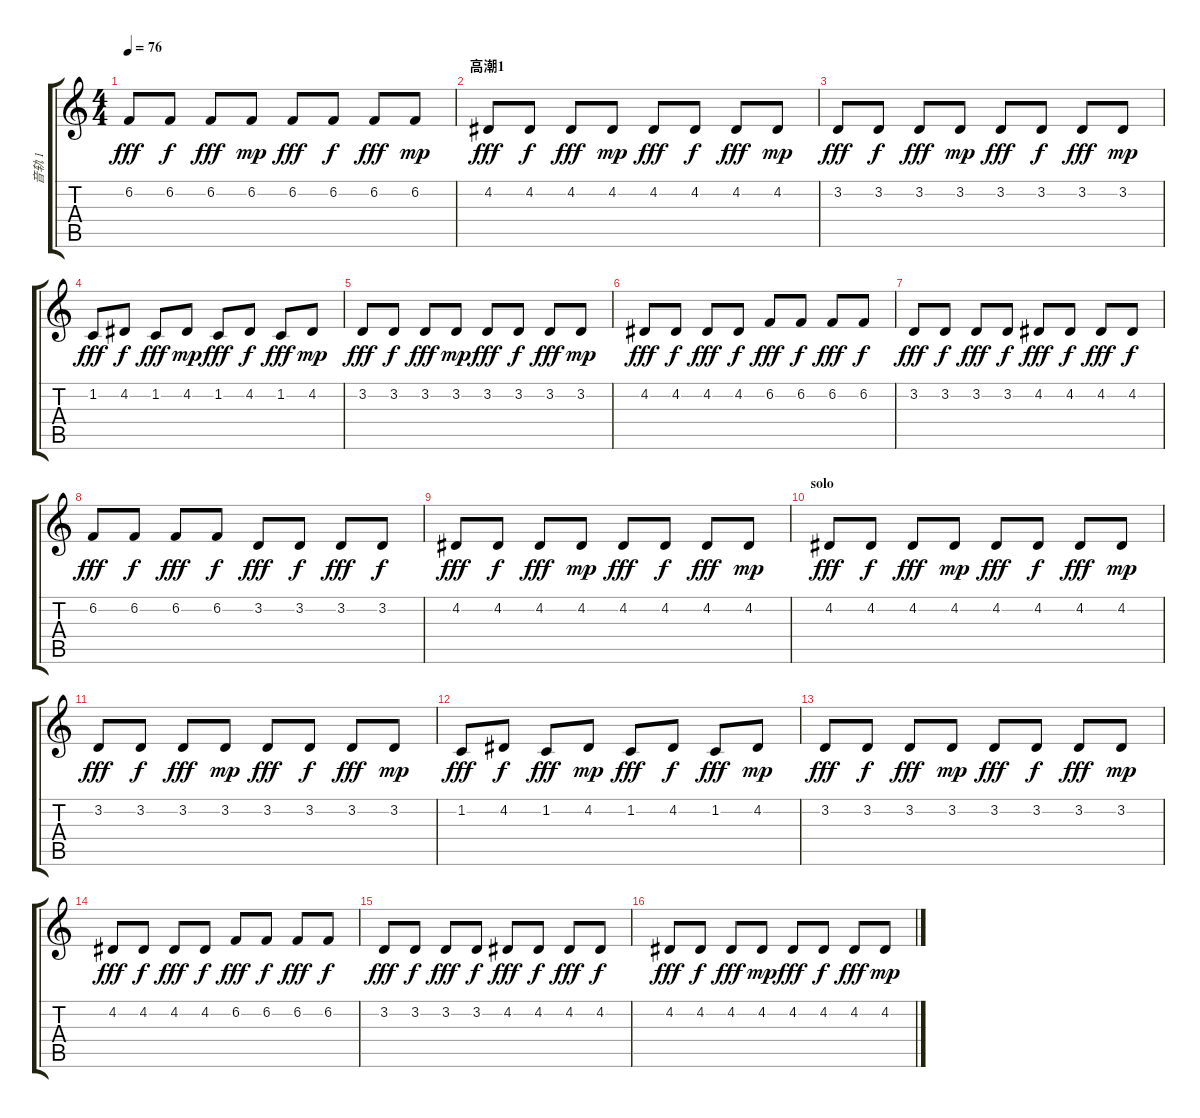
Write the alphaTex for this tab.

\track ("音轨 1" "音轨 1") {instrument acousticgrandpiano}
\staff {score tabs}
\tuning (E4 B3 G3 D3 A2 E2) {hide}
\ts (4 4)
\tempo 76
\clef g2
\ks c
6.2.8{dy fff} 6.2.8{dy f} 6.2.8{dy fff} 6.2.8{dy mp} 6.2.8{dy fff} 6.2.8{dy f} 6.2.8{dy fff} 6.2.8{dy mp} |
\section ("" "高潮1")
4.2.8{dy fff} 4.2.8{dy f} 4.2.8{dy fff} 4.2.8{dy mp} 4.2.8{dy fff} 4.2.8{dy f} 4.2.8{dy fff} 4.2.8{dy mp} |
3.2.8{dy fff} 3.2.8{dy f} 3.2.8{dy fff} 3.2.8{dy mp} 3.2.8{dy fff} 3.2.8{dy f} 3.2.8{dy fff} 3.2.8{dy mp} |
1.2.8{dy fff} 4.2.8{dy f} 1.2.8{dy fff} 4.2.8{dy mp} 1.2.8{dy fff} 4.2.8{dy f} 1.2.8{dy fff} 4.2.8{dy mp} |
3.2.8{dy fff} 3.2.8{dy f} 3.2.8{dy fff} 3.2.8{dy mp} 3.2.8{dy fff} 3.2.8{dy f} 3.2.8{dy fff} 3.2.8{dy mp} |
4.2.8{dy fff} 4.2.8{dy f} 4.2.8{dy fff} 4.2.8{dy f} 6.2.8{dy fff} 6.2.8{dy f} 6.2.8{dy fff} 6.2.8{dy f} |
3.2.8{dy fff} 3.2.8{dy f} 3.2.8{dy fff} 3.2.8{dy f} 4.2.8{dy fff} 4.2.8{dy f} 4.2.8{dy fff} 4.2.8{dy f} |
6.2.8{dy fff} 6.2.8{dy f} 6.2.8{dy fff} 6.2.8{dy f} 3.2.8{dy fff} 3.2.8{dy f} 3.2.8{dy fff} 3.2.8{dy f} |
4.2.8{dy fff} 4.2.8{dy f} 4.2.8{dy fff} 4.2.8{dy mp} 4.2.8{dy fff} 4.2.8{dy f} 4.2.8{dy fff} 4.2.8{dy mp} |
\section ("" "solo")
4.2.8{dy fff} 4.2.8{dy f} 4.2.8{dy fff} 4.2.8{dy mp} 4.2.8{dy fff} 4.2.8{dy f} 4.2.8{dy fff} 4.2.8{dy mp} |
3.2.8{dy fff} 3.2.8{dy f} 3.2.8{dy fff} 3.2.8{dy mp} 3.2.8{dy fff} 3.2.8{dy f} 3.2.8{dy fff} 3.2.8{dy mp} |
1.2.8{dy fff} 4.2.8{dy f} 1.2.8{dy fff} 4.2.8{dy mp} 1.2.8{dy fff} 4.2.8{dy f} 1.2.8{dy fff} 4.2.8{dy mp} |
3.2.8{dy fff} 3.2.8{dy f} 3.2.8{dy fff} 3.2.8{dy mp} 3.2.8{dy fff} 3.2.8{dy f} 3.2.8{dy fff} 3.2.8{dy mp} |
4.2.8{dy fff} 4.2.8{dy f} 4.2.8{dy fff} 4.2.8{dy f} 6.2.8{dy fff} 6.2.8{dy f} 6.2.8{dy fff} 6.2.8{dy f} |
3.2.8{dy fff} 3.2.8{dy f} 3.2.8{dy fff} 3.2.8{dy f} 4.2.8{dy fff} 4.2.8{dy f} 4.2.8{dy fff} 4.2.8{dy f} |
4.2.8{dy fff} 4.2.8{dy f} 4.2.8{dy fff} 4.2.8{dy mp} 4.2.8{dy fff} 4.2.8{dy f} 4.2.8{dy fff} 4.2.8{dy mp}
